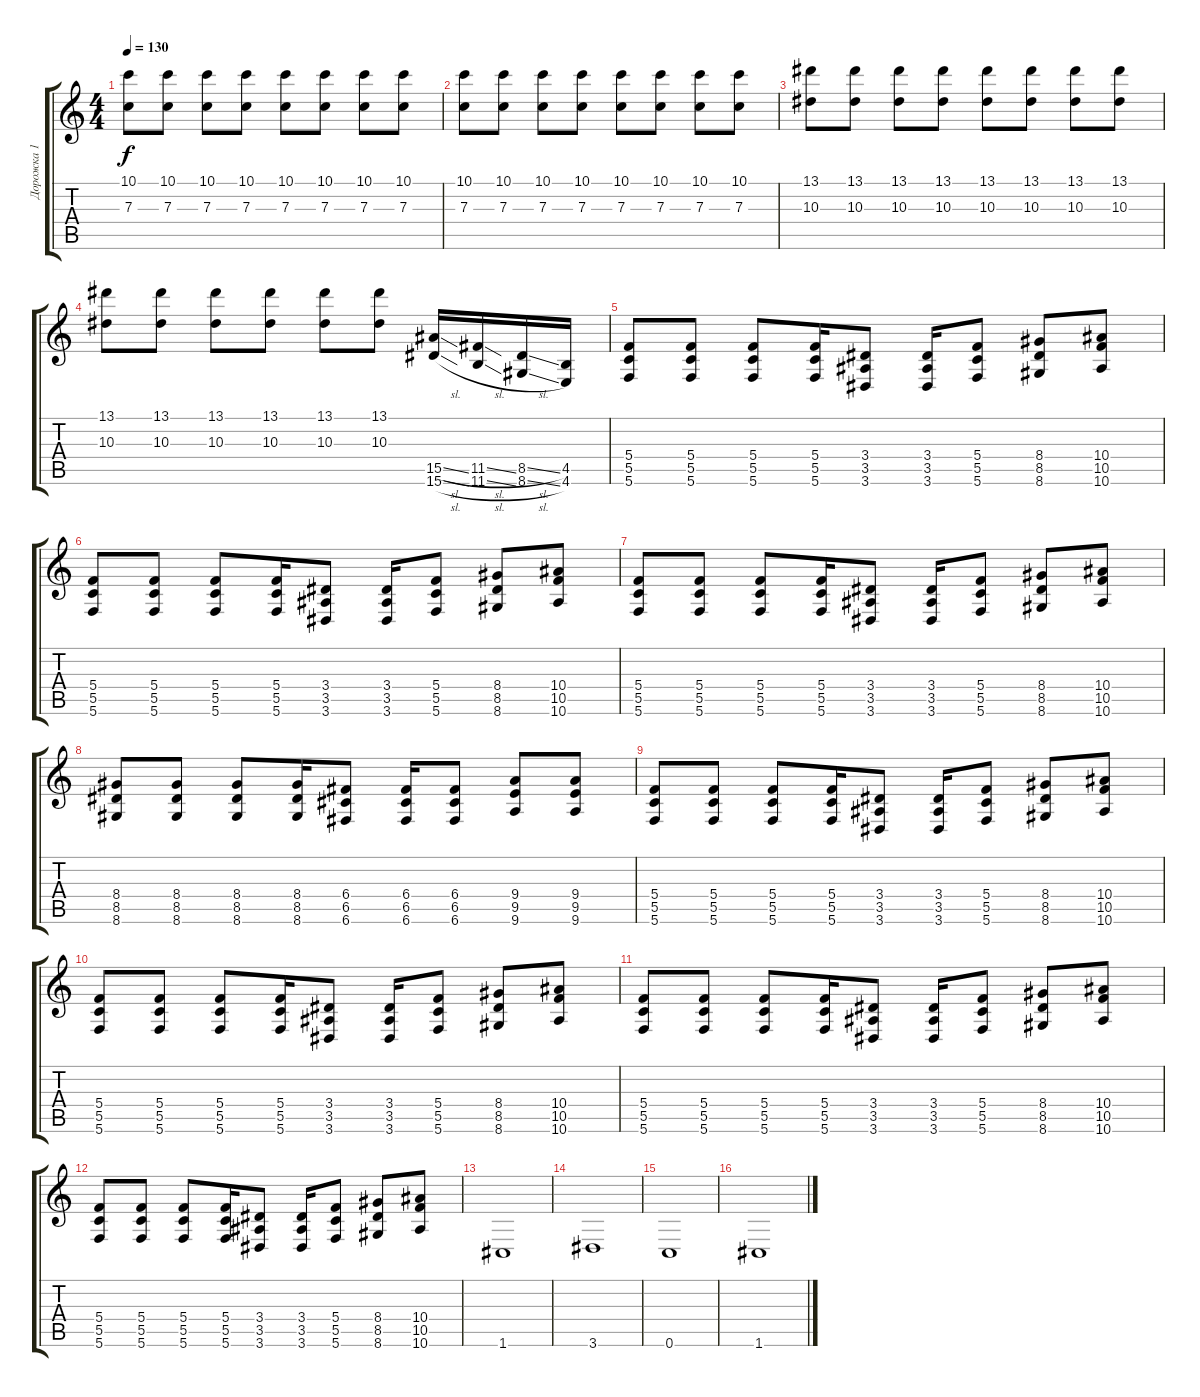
\track ("Дорожка 1" "Дорожка 1") {instrument overdrivenguitar}
\staff {score tabs}
\tuning (D4 A3 F3 C3 G2 C2) {hide}
\ts (4 4)
\tempo 130
\clef g2
\ks c
(10.1 7.3).8{dy f} (10.1 7.3).8 (10.1 7.3).8 (10.1 7.3).8 (10.1 7.3).8 (10.1 7.3).8 (10.1 7.3).8 (10.1 7.3).8 |
(10.1 7.3).8 (10.1 7.3).8 (10.1 7.3).8 (10.1 7.3).8 (10.1 7.3).8 (10.1 7.3).8 (10.1 7.3).8 (10.1 7.3).8 |
(13.1 10.3).8 (13.1 10.3).8 (13.1 10.3).8 (13.1 10.3).8 (13.1 10.3).8 (13.1 10.3).8 (13.1 10.3).8 (13.1 10.3).8 |
(13.1 10.3).8 (13.1 10.3).8 (13.1 10.3).8 (13.1 10.3).8 (13.1 10.3).8 (13.1 10.3).8 (15.5{sl} 15.6{sl}).16{instrument distortionguitar} (11.5{sl} 11.6{sl}).16 (8.5{sl} 8.6{sl}).16 (4.5 4.6).16 |
(5.4 5.5 5.6).8 (5.4 5.5 5.6).8 (5.4 5.5 5.6).8 (5.4 5.5 5.6).16 (3.4 3.5 3.6).8 (3.4 3.5 3.6).16 (5.4 5.5 5.6).8 (8.4 8.5 8.6).8 (10.4 10.5 10.6).8 |
(5.4 5.5 5.6).8 (5.4 5.5 5.6).8 (5.4 5.5 5.6).8 (5.4 5.5 5.6).16 (3.4 3.5 3.6).8 (3.4 3.5 3.6).16 (5.4 5.5 5.6).8 (8.4 8.5 8.6).8 (10.4 10.5 10.6).8 |
(5.4 5.5 5.6).8 (5.4 5.5 5.6).8 (5.4 5.5 5.6).8 (5.4 5.5 5.6).16 (3.4 3.5 3.6).8 (3.4 3.5 3.6).16 (5.4 5.5 5.6).8 (8.4 8.5 8.6).8 (10.4 10.5 10.6).8 |
(8.4 8.5 8.6).8 (8.4 8.5 8.6).8 (8.4 8.5 8.6).8 (8.4 8.5 8.6).16 (6.4 6.5 6.6).8 (6.4 6.5 6.6).16 (6.4 6.5 6.6).8 (9.4 9.5 9.6).8 (9.4 9.5 9.6).8 |
(5.4 5.5 5.6).8 (5.4 5.5 5.6).8 (5.4 5.5 5.6).8 (5.4 5.5 5.6).16 (3.4 3.5 3.6).8 (3.4 3.5 3.6).16 (5.4 5.5 5.6).8 (8.4 8.5 8.6).8 (10.4 10.5 10.6).8 |
(5.4 5.5 5.6).8 (5.4 5.5 5.6).8 (5.4 5.5 5.6).8 (5.4 5.5 5.6).16 (3.4 3.5 3.6).8 (3.4 3.5 3.6).16 (5.4 5.5 5.6).8 (8.4 8.5 8.6).8 (10.4 10.5 10.6).8 |
(5.4 5.5 5.6).8 (5.4 5.5 5.6).8 (5.4 5.5 5.6).8 (5.4 5.5 5.6).16 (3.4 3.5 3.6).8 (3.4 3.5 3.6).16 (5.4 5.5 5.6).8 (8.4 8.5 8.6).8 (10.4 10.5 10.6).8 |
(5.4 5.5 5.6).8 (5.4 5.5 5.6).8 (5.4 5.5 5.6).8 (5.4 5.5 5.6).16 (3.4 3.5 3.6).8 (3.4 3.5 3.6).16 (5.4 5.5 5.6).8 (8.4 8.5 8.6).8 (10.4 10.5 10.6).8 |
1.6.1{instrument distortionguitar} |
3.6.1 |
0.6.1 |
1.6.1
